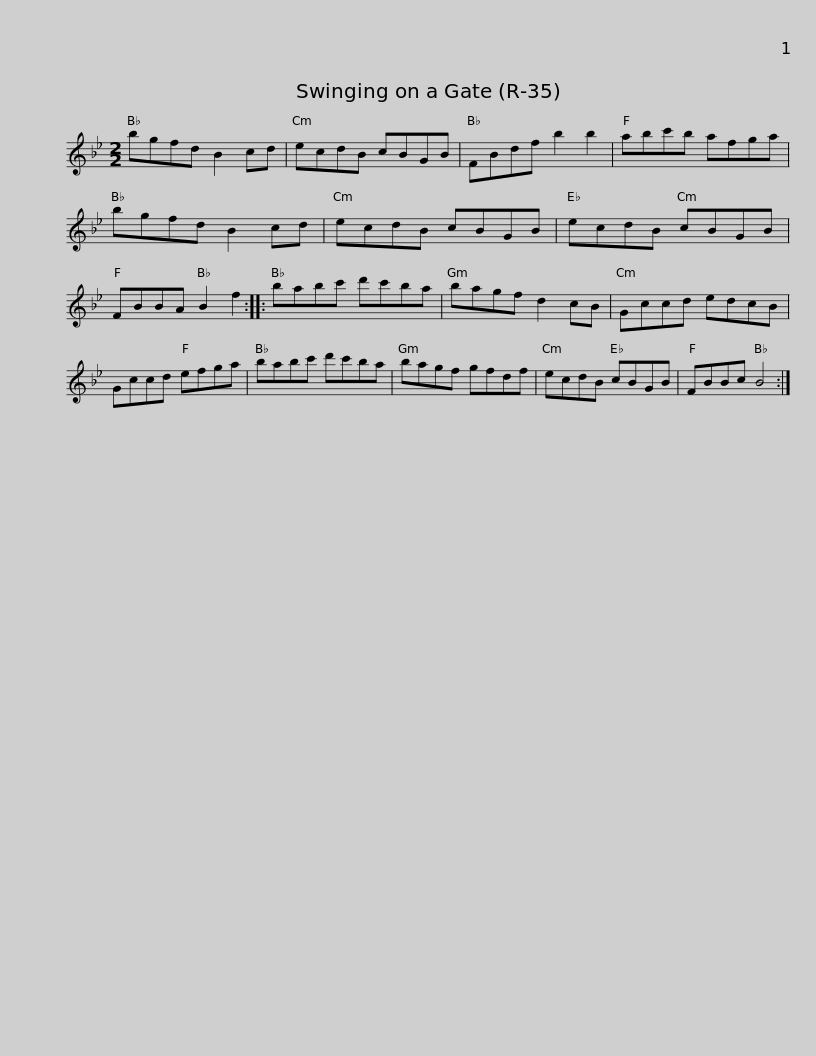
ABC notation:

X:1
L:1/8
M:2/2
I:linebreak $
K:Bb
V:1 treble
V:1
 bgfd B2 cd | ecdB cBGB | FBdf b2 b2 | abc'b afga | bgfd B2 cd |$ %5
 ecdB cBGB | ecdB cBGB | FBBA B2 f2 :: babc' d'c'ba | bagf d2 cB |$ %10
 Gccd edcB | Gccd efga | babc' d'c'ba | bagf gfdf | ecdB cBGB |$ %15
 FBBc B4 :| %16
